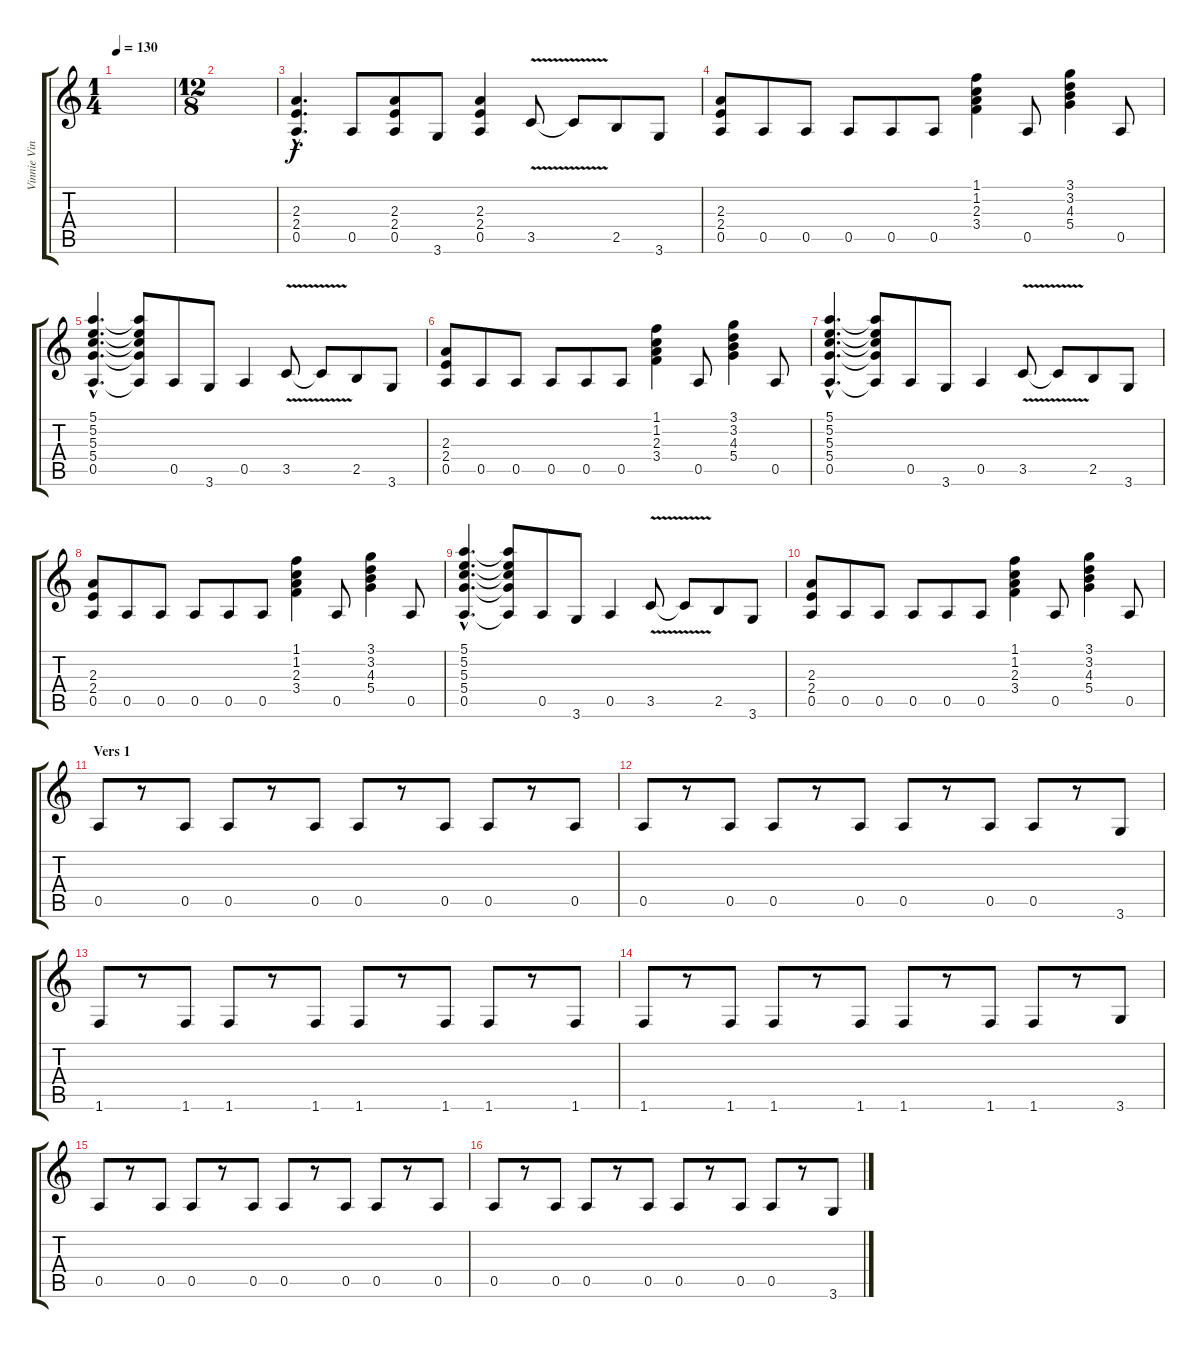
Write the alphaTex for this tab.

\track ("Vinnie Vincent - rhythm guitar 1" "Vinnie Vin") {instrument distortionguitar}
\staff {score tabs}
\tuning (E4 B3 G3 D3 A2 E2) {hide}
\ts (1 4)
\tempo 130
\clef g2
\ks c
|
\ts (12 8)
|
(2.3{hac} 2.4{hac} 0.5{hac}).4{d} 0.5.8 (2.3 2.4 0.5).8 3.6.8 (2.3 2.4 0.5).4 3.5{v}.8 3.5{t}.8 2.5.8 3.6.8 |
(2.3 2.4 0.5).8 0.5.8 0.5.8 0.5.8 0.5.8 0.5.8 (1.1 1.2 2.3 3.4).4 0.5.8 (3.1 3.2 4.3 5.4).4 0.5.8 |
(5.1{hac} 5.2{hac} 5.3{hac} 5.4{hac} 0.5{hac}).4{d} (5.1{t} 5.2{t} 5.3{t} 5.4{t} 0.5{t}).8 0.5.8 3.6.8 0.5.4 3.5{v}.8 3.5{t}.8 2.5.8 3.6.8 |
(2.3 2.4 0.5).8 0.5.8 0.5.8 0.5.8 0.5.8 0.5.8 (1.1 1.2 2.3 3.4).4 0.5.8 (3.1 3.2 4.3 5.4).4 0.5.8 |
(5.1{hac} 5.2{hac} 5.3{hac} 5.4{hac} 0.5{hac}).4{d} (5.1{t} 5.2{t} 5.3{t} 5.4{t} 0.5{t}).8 0.5.8 3.6.8 0.5.4 3.5{v}.8 3.5{t}.8 2.5.8 3.6.8 |
(2.3 2.4 0.5).8 0.5.8 0.5.8 0.5.8 0.5.8 0.5.8 (1.1 1.2 2.3 3.4).4 0.5.8 (3.1 3.2 4.3 5.4).4 0.5.8 |
(5.1{hac} 5.2{hac} 5.3{hac} 5.4{hac} 0.5{hac}).4{d} (5.1{t} 5.2{t} 5.3{t} 5.4{t} 0.5{t}).8 0.5.8 3.6.8 0.5.4 3.5{v}.8 3.5{t}.8 2.5.8 3.6.8 |
(2.3 2.4 0.5).8 0.5.8 0.5.8 0.5.8 0.5.8 0.5.8 (1.1 1.2 2.3 3.4).4 0.5.8 (3.1 3.2 4.3 5.4).4 0.5.8 |
\section ("" "Vers 1")
0.5.8{volume 9} r.8 0.5.8 0.5.8 r.8 0.5.8 0.5.8 r.8 0.5.8 0.5.8 r.8 0.5.8 |
0.5.8 r.8 0.5.8 0.5.8 r.8 0.5.8 0.5.8 r.8 0.5.8 0.5.8 r.8 3.6.8 |
1.6.8{volume 9} r.8 1.6.8 1.6.8 r.8 1.6.8 1.6.8 r.8 1.6.8 1.6.8 r.8 1.6.8 |
1.6.8 r.8 1.6.8 1.6.8 r.8 1.6.8 1.6.8 r.8 1.6.8 1.6.8 r.8 3.6.8 |
0.5.8{volume 9} r.8 0.5.8 0.5.8 r.8 0.5.8 0.5.8 r.8 0.5.8 0.5.8 r.8 0.5.8 |
0.5.8 r.8 0.5.8 0.5.8 r.8 0.5.8 0.5.8 r.8 0.5.8 0.5.8 r.8 3.6.8
